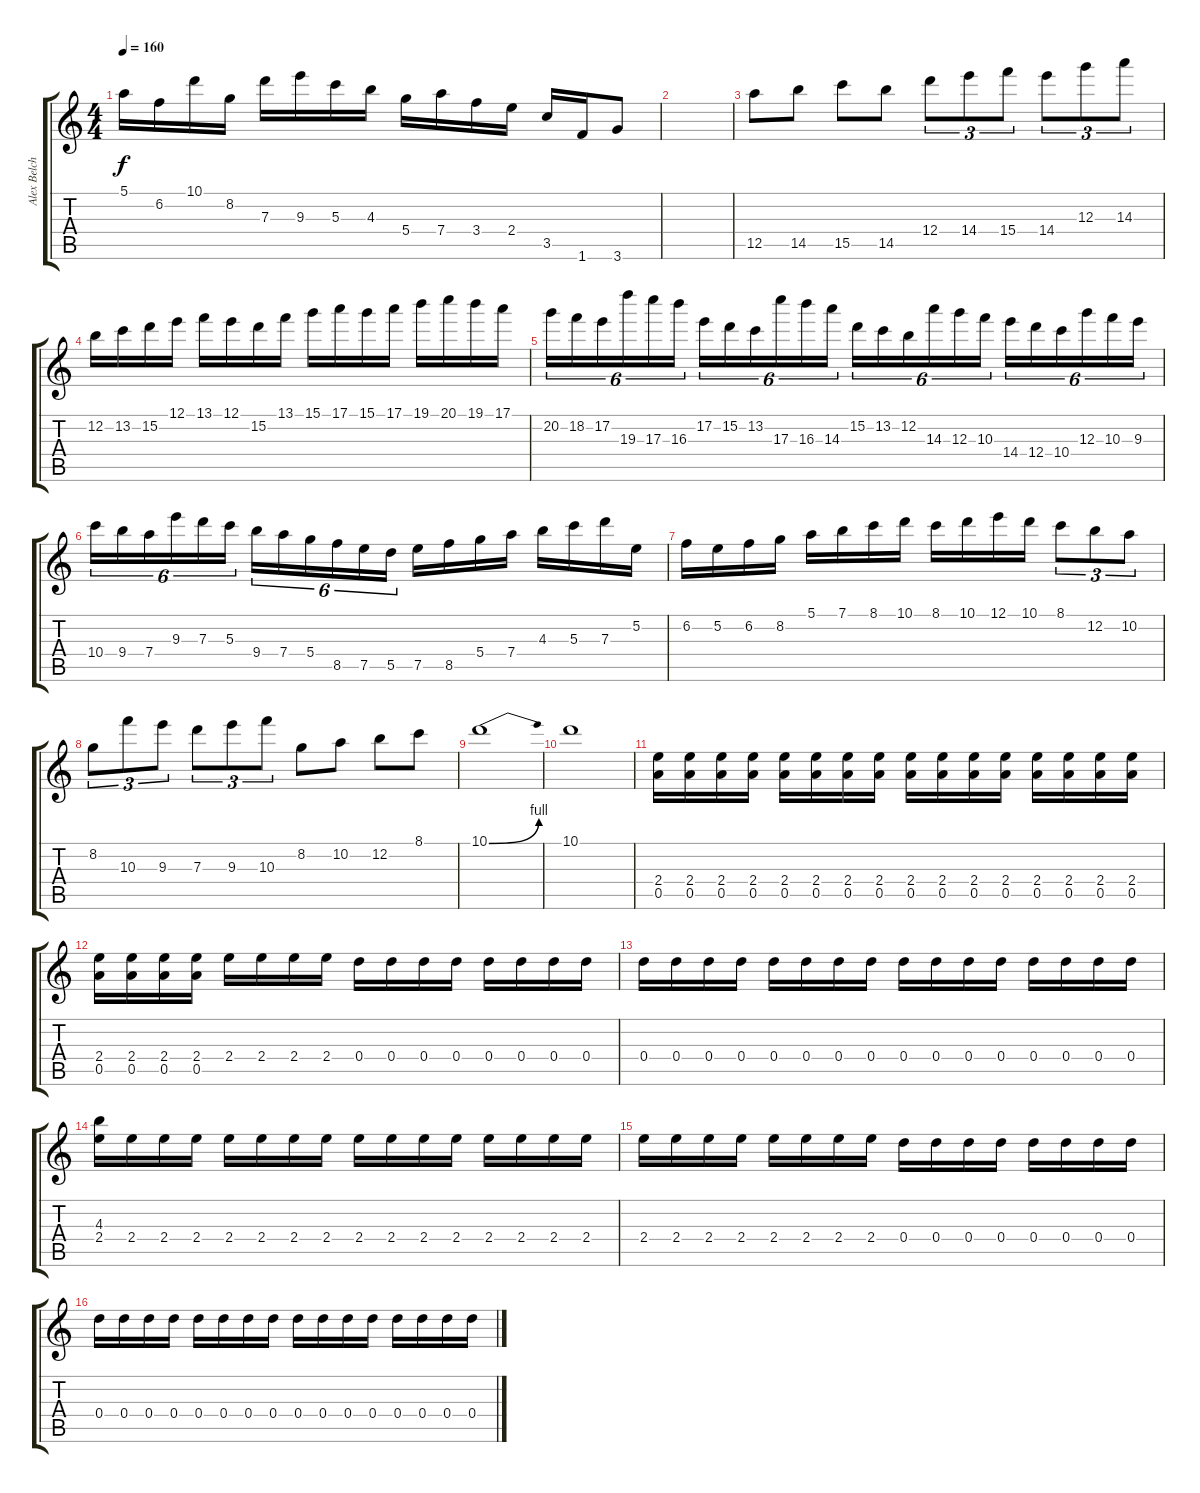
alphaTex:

\track ("Alex Belchior" "Alex Belch") {instrument overdrivenguitar}
\staff {score tabs}
\tuning (E4 B3 G4 D4 A3 E3) {hide}
\ts (4 4)
\tempo 160
\clef g2
\ks c
5.1.16{dy f} 6.2.16 10.1.16 8.2.16 7.3.16 9.3.16 5.3.16 4.3.16 5.4.16 7.4.16 3.4.16 2.4.16 3.5.16 1.6.16 3.6.8 |
|
12.5.8 14.5.8 15.5.8 14.5.8 12.4.8{tu (3 2)} 14.4.8{tu (3 2)} 15.4.8{tu (3 2)} 14.4.8{tu (3 2)} 12.3.8{tu (3 2)} 14.3.8{tu (3 2)} |
12.2.16 13.2.16 15.2.16 12.1.16 13.1.16 12.1.16 15.2.16 13.1.16 15.1.16 17.1.16 15.1.16 17.1.16 19.1.16 20.1.16 19.1.16 17.1.16 |
20.2.16{tu (6 4)} 18.2.16{tu (6 4)} 17.2.16{tu (6 4)} 19.3.16{tu (6 4)} 17.3.16{tu (6 4)} 16.3.16{tu (6 4)} 17.2.16{tu (6 4)} 15.2.16{tu (6 4)} 13.2.16{tu (6 4)} 17.3.16{tu (6 4)} 16.3.16{tu (6 4)} 14.3.16{tu (6 4)} 15.2.16{tu (6 4)} 13.2.16{tu (6 4)} 12.2.16{tu (6 4)} 14.3.16{tu (6 4)} 12.3.16{tu (6 4)} 10.3.16{tu (6 4)} 14.4.16{tu (6 4)} 12.4.16{tu (6 4)} 10.4.16{tu (6 4)} 12.3.16{tu (6 4)} 10.3.16{tu (6 4)} 9.3.16{tu (6 4)} |
10.4.16{tu (6 4)} 9.4.16{tu (6 4)} 7.4.16{tu (6 4)} 9.3.16{tu (6 4)} 7.3.16{tu (6 4)} 5.3.16{tu (6 4)} 9.4.16{tu (6 4)} 7.4.16{tu (6 4)} 5.4.16{tu (6 4)} 8.5.16{tu (6 4)} 7.5.16{tu (6 4)} 5.5.16{tu (6 4)} 7.5.16 8.5.16 5.4.16 7.4.16 4.3.16 5.3.16 7.3.16 5.2.16 |
6.2.16 5.2.16 6.2.16 8.2.16 5.1.16 7.1.16 8.1.16 10.1.16 8.1.16 10.1.16 12.1.16 10.1.16 8.1.8{tu (3 2)} 12.2.8{tu (3 2)} 10.2.8{tu (3 2)} |
8.2.8{tu (3 2)} 10.3.8{tu (3 2)} 9.3.8{tu (3 2)} 7.3.8{tu (3 2)} 9.3.8{tu (3 2)} 10.3.8{tu (3 2)} 8.2.8 10.2.8 12.2.8 8.1.8 |
10.1{be (bend 0 0 60 4)}.1 |
10.1.1 |
(2.4 0.5).16 (2.4 0.5).16 (2.4 0.5).16 (2.4 0.5).16 (2.4 0.5).16 (2.4 0.5).16 (2.4 0.5).16 (2.4 0.5).16 (2.4 0.5).16 (2.4 0.5).16 (2.4 0.5).16 (2.4 0.5).16 (2.4 0.5).16 (2.4 0.5).16 (2.4 0.5).16 (2.4 0.5).16 |
(2.4 0.5).16 (2.4 0.5).16 (2.4 0.5).16 (2.4 0.5).16 2.4.16 2.4.16 2.4.16 2.4.16 0.4.16 0.4.16 0.4.16 0.4.16 0.4.16 0.4.16 0.4.16 0.4.16 |
0.4.16 0.4.16 0.4.16 0.4.16 0.4.16 0.4.16 0.4.16 0.4.16 0.4.16 0.4.16 0.4.16 0.4.16 0.4.16 0.4.16 0.4.16 0.4.16 |
(4.3 2.4).16 2.4.16 2.4.16 2.4.16 2.4.16 2.4.16 2.4.16 2.4.16 2.4.16 2.4.16 2.4.16 2.4.16 2.4.16 2.4.16 2.4.16 2.4.16 |
2.4.16 2.4.16 2.4.16 2.4.16 2.4.16 2.4.16 2.4.16 2.4.16 0.4.16 0.4.16 0.4.16 0.4.16 0.4.16 0.4.16 0.4.16 0.4.16 |
0.4.16 0.4.16 0.4.16 0.4.16 0.4.16 0.4.16 0.4.16 0.4.16 0.4.16 0.4.16 0.4.16 0.4.16 0.4.16 0.4.16 0.4.16 0.4.16
